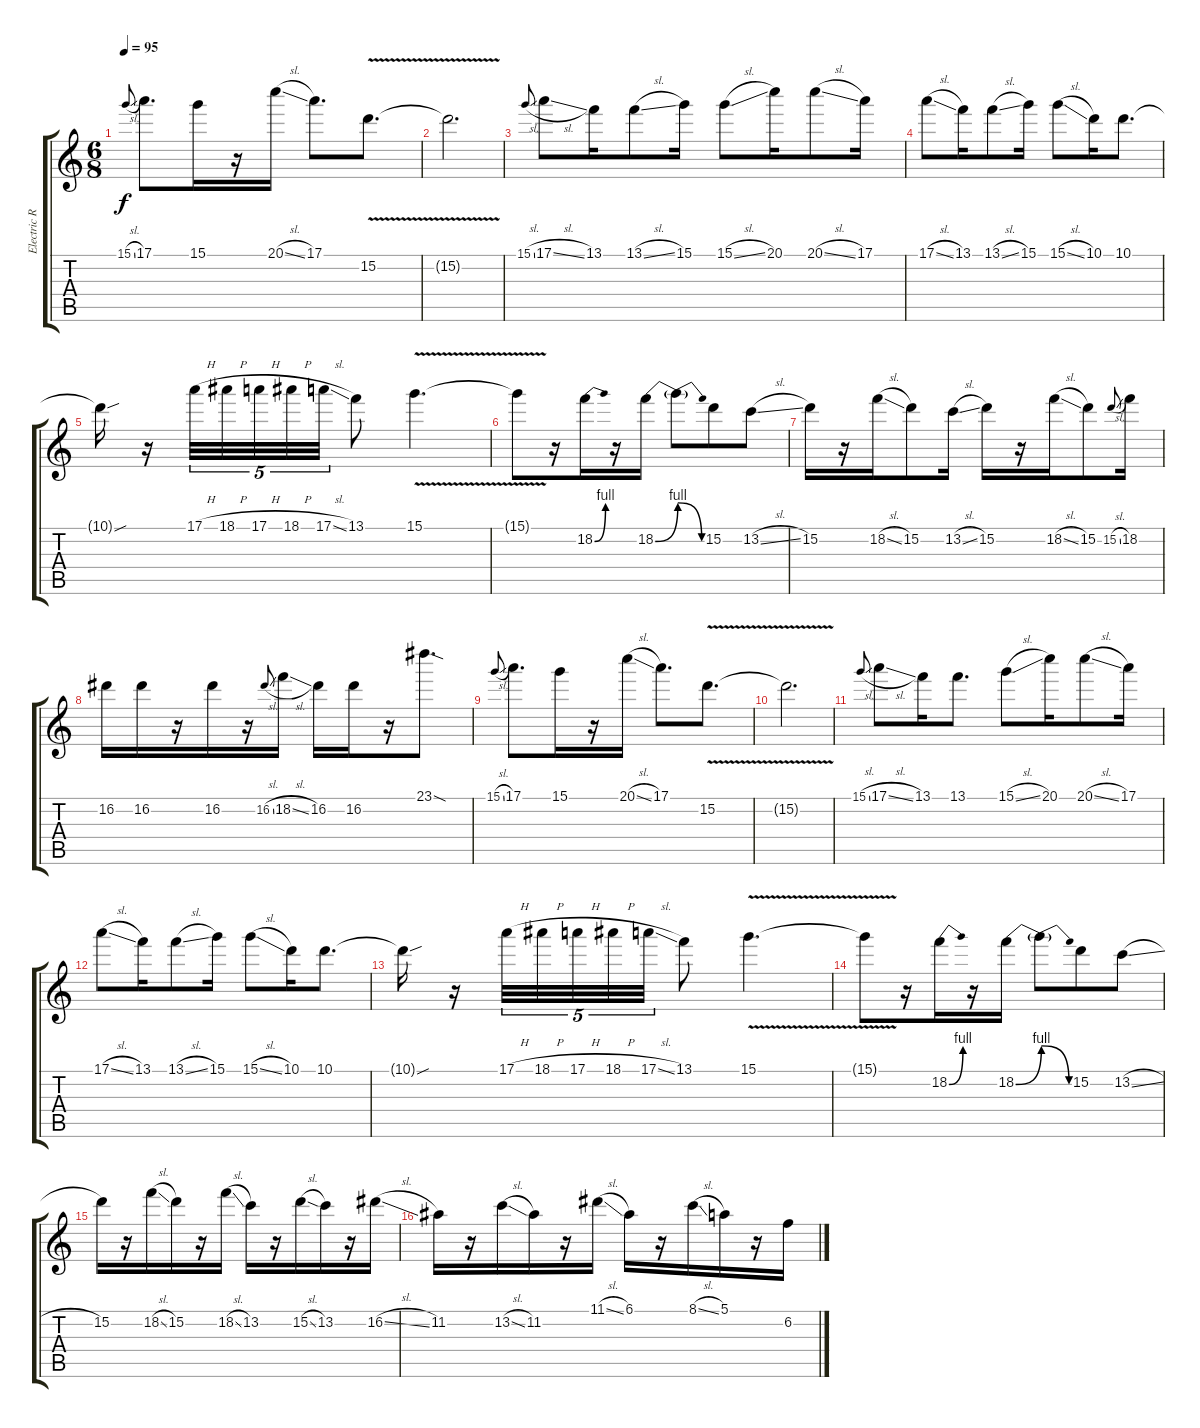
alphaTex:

\track ("Electric Right" "Electric R") {instrument distortionguitar}
\staff {score tabs}
\tuning (E4 B3 G3 D3 A2 D2) {hide}
\ts (6 8)
\tempo 95
\clef g2
\ks c
15.1{sl}.8{gr onbeat dy f} 17.1.8{d} 15.1.16 r.16 20.1{sl}.16 17.1.8{d} 15.2{v}.8{d} |
15.2{t}.2{d} |
15.1{sl}.8{gr onbeat} 17.1{sl}.8 13.1.16 13.1{sl}.8 15.1.16 15.1{sl}.8 20.1.16 20.1{sl}.8 17.1.16 |
17.1{sl}.8 13.1.16 13.1{sl}.8 15.1.16 15.1{sl}.8 10.1.16 10.1.8{d} |
10.1{sou t}.16 r.16 17.1{h}.32{tu (5 4)} 18.1{h}.32{tu (5 4)} 17.1{h}.32{tu (5 4)} 18.1{h}.32{tu (5 4)} 17.1{sl}.32{tu (5 4)} 13.1.8 15.1{v}.4{d} |
15.1{t}.8 r.16 18.2{be (bend 0 0 60 4)}.16 r.16 18.2{be (bend 0 0 60 4)}.16 18.2{be (release 0 4 60 0) t}.8 15.2.8 13.2{sl}.8 |
15.2.16 r.16 18.2{sl}.16 15.2.8 13.2{sl}.16 15.2.16 r.16 18.2{sl}.16 15.2.8 15.2{sl}.8{gr onbeat} 18.2.16 |
16.2.16 16.2.16 r.16 16.2.16 r.16 16.2{sl}.8{gr onbeat} 18.2{sl}.16 16.2.16 16.2.16 r.16 23.1{sod}.8{d} |
15.1{sl}.8{gr onbeat} 17.1.8{d} 15.1.16 r.16 20.1{sl}.16 17.1.8{d} 15.2{v}.8{d} |
15.2{t}.2{d} |
15.1{sl}.8{gr onbeat} 17.1{sl}.8 13.1.16 13.1.8{d} 15.1{sl}.8 20.1.16 20.1{sl}.8 17.1.16 |
17.1{sl}.8 13.1.16 13.1{sl}.8 15.1.16 15.1{sl}.8 10.1.16 10.1.8{d} |
10.1{sou t}.16 r.16 17.1{h}.32{tu (5 4)} 18.1{h}.32{tu (5 4)} 17.1{h}.32{tu (5 4)} 18.1{h}.32{tu (5 4)} 17.1{sl}.32{tu (5 4)} 13.1.8 15.1{v}.4{d} |
15.1{t}.8 r.16 18.2{be (bend 0 0 60 4)}.16 r.16 18.2{be (bend 0 0 60 4)}.16 18.2{be (release 0 4 60 0) t}.8 15.2.8 13.2{sl}.8 |
15.2.16 r.16 18.2{sl}.16 15.2.16 r.16 18.2{sl}.16 13.2.16 r.16 15.2{sl}.16 13.2.16 r.16 16.2{sl}.16 |
11.2.16 r.16 13.2{sl}.16 11.2.16 r.16 11.1{sl}.16 6.1.16 r.16 8.1{sl}.16 5.1.16 r.16 6.2{sl}.16
